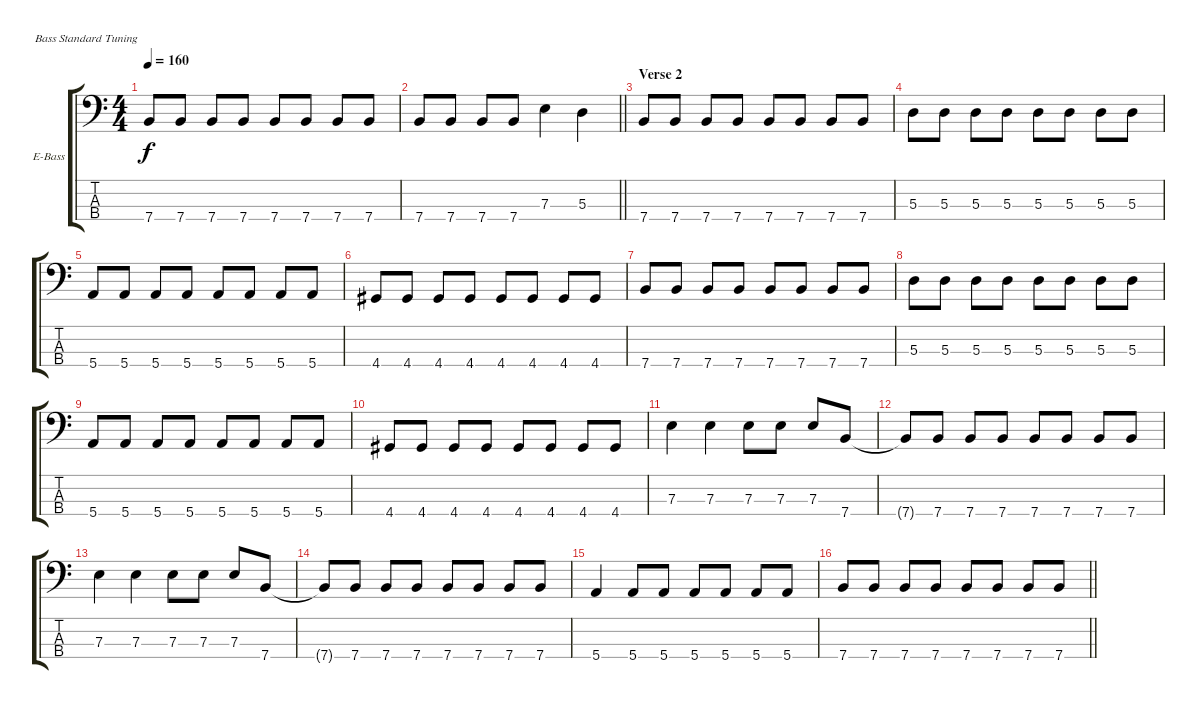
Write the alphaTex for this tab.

\bracketExtendMode groupsimilarinstruments
\firstSystemTrackNameOrientation horizontal
\otherSystemsTrackNameOrientation horizontal
\track ("Bass" "E-Bass") {instrument electricbasspick}
\staff {score tabs}
\tuning (G2 D2 A1 E1)
\ts (4 4)
\tempo 160
\clef f4
\ks c
7.4.8{dy f} 7.4.8 7.4.8 7.4.8 7.4.8 7.4.8 7.4.8 7.4.8 |
\barLineRight lightlight
7.4.8 7.4.8 7.4.8 7.4.8 7.3.4 5.3.4 |
\section ("" "Verse 2")
7.4.8 7.4.8 7.4.8 7.4.8 7.4.8 7.4.8 7.4.8 7.4.8 |
5.3.8 5.3.8 5.3.8 5.3.8 5.3.8 5.3.8 5.3.8 5.3.8 |
5.4.8 5.4.8 5.4.8 5.4.8 5.4.8 5.4.8 5.4.8 5.4.8 |
4.4.8 4.4.8 4.4.8 4.4.8 4.4.8 4.4.8 4.4.8 4.4.8 |
7.4.8 7.4.8 7.4.8 7.4.8 7.4.8 7.4.8 7.4.8 7.4.8 |
5.3.8 5.3.8 5.3.8 5.3.8 5.3.8 5.3.8 5.3.8 5.3.8 |
5.4.8 5.4.8 5.4.8 5.4.8 5.4.8 5.4.8 5.4.8 5.4.8 |
4.4.8 4.4.8 4.4.8 4.4.8 4.4.8 4.4.8 4.4.8 4.4.8 |
7.3.4 7.3.4 7.3.8 7.3.8 7.3.8 7.4.8 |
7.4{t}.8 7.4.8 7.4.8 7.4.8 7.4.8 7.4.8 7.4.8 7.4.8 |
7.3.4 7.3.4 7.3.8 7.3.8 7.3.8 7.4.8 |
7.4{t}.8 7.4.8 7.4.8 7.4.8 7.4.8 7.4.8 7.4.8 7.4.8 |
5.4.4 5.4.8 5.4.8 5.4.8 5.4.8 5.4.8 5.4.8 |
\barLineRight lightlight
7.4.8 7.4.8 7.4.8 7.4.8 7.4.8 7.4.8 7.4.8 7.4.8
